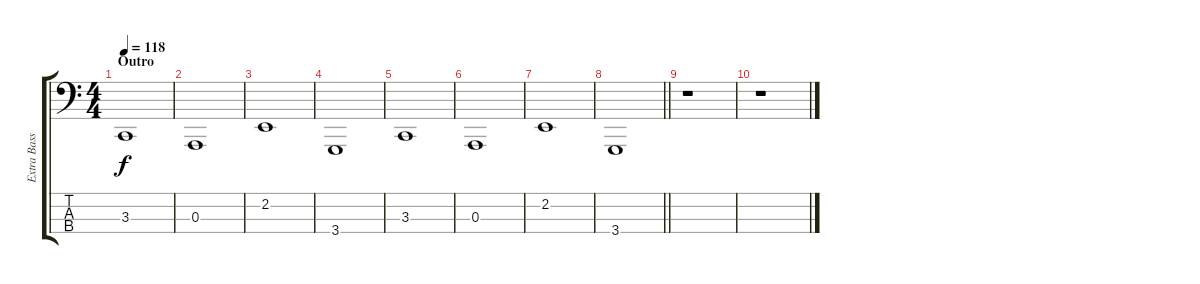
\track ("Extra Bass" "Extra Bass") {instrument lead2sawtooth}
\staff {score tabs}
\tuning (G2 D2 A1 E1) {hide}
\ts (4 4)
\section ("" "Outro")
\tempo 118
\clef f4
\ks c
3.3.1{dy f} |
0.3.1 |
2.2.1 |
3.4.1 |
3.3.1 |
0.3.1 |
2.2.1 |
\barLineRight lightlight
3.4.1 |
r.1 |
r.1
